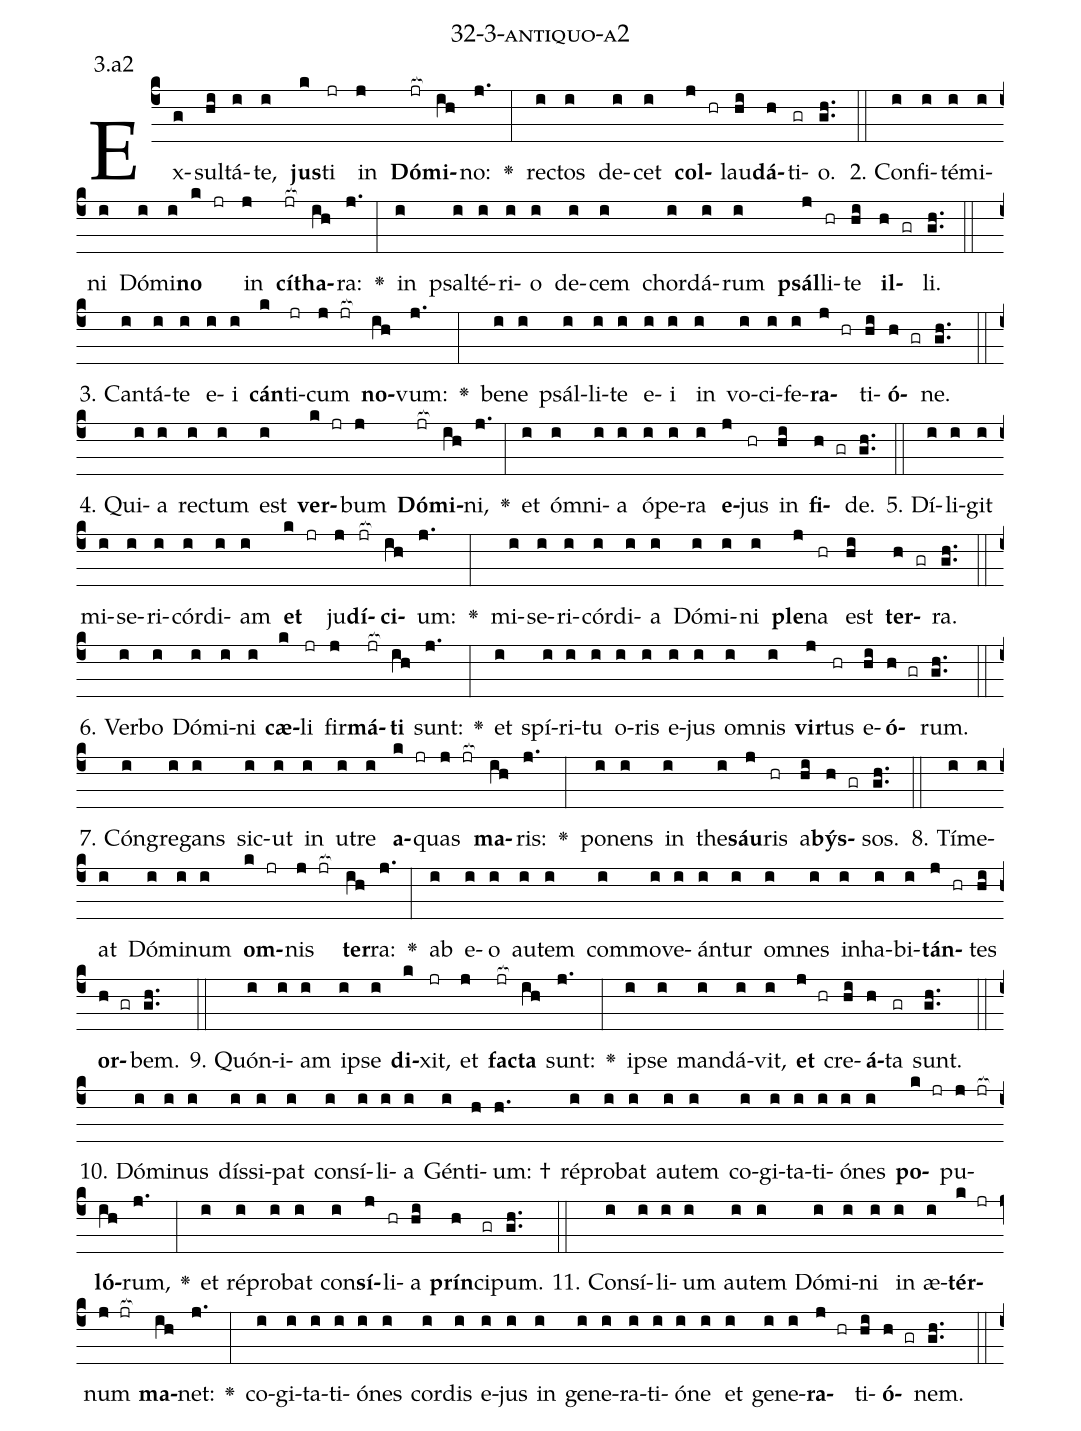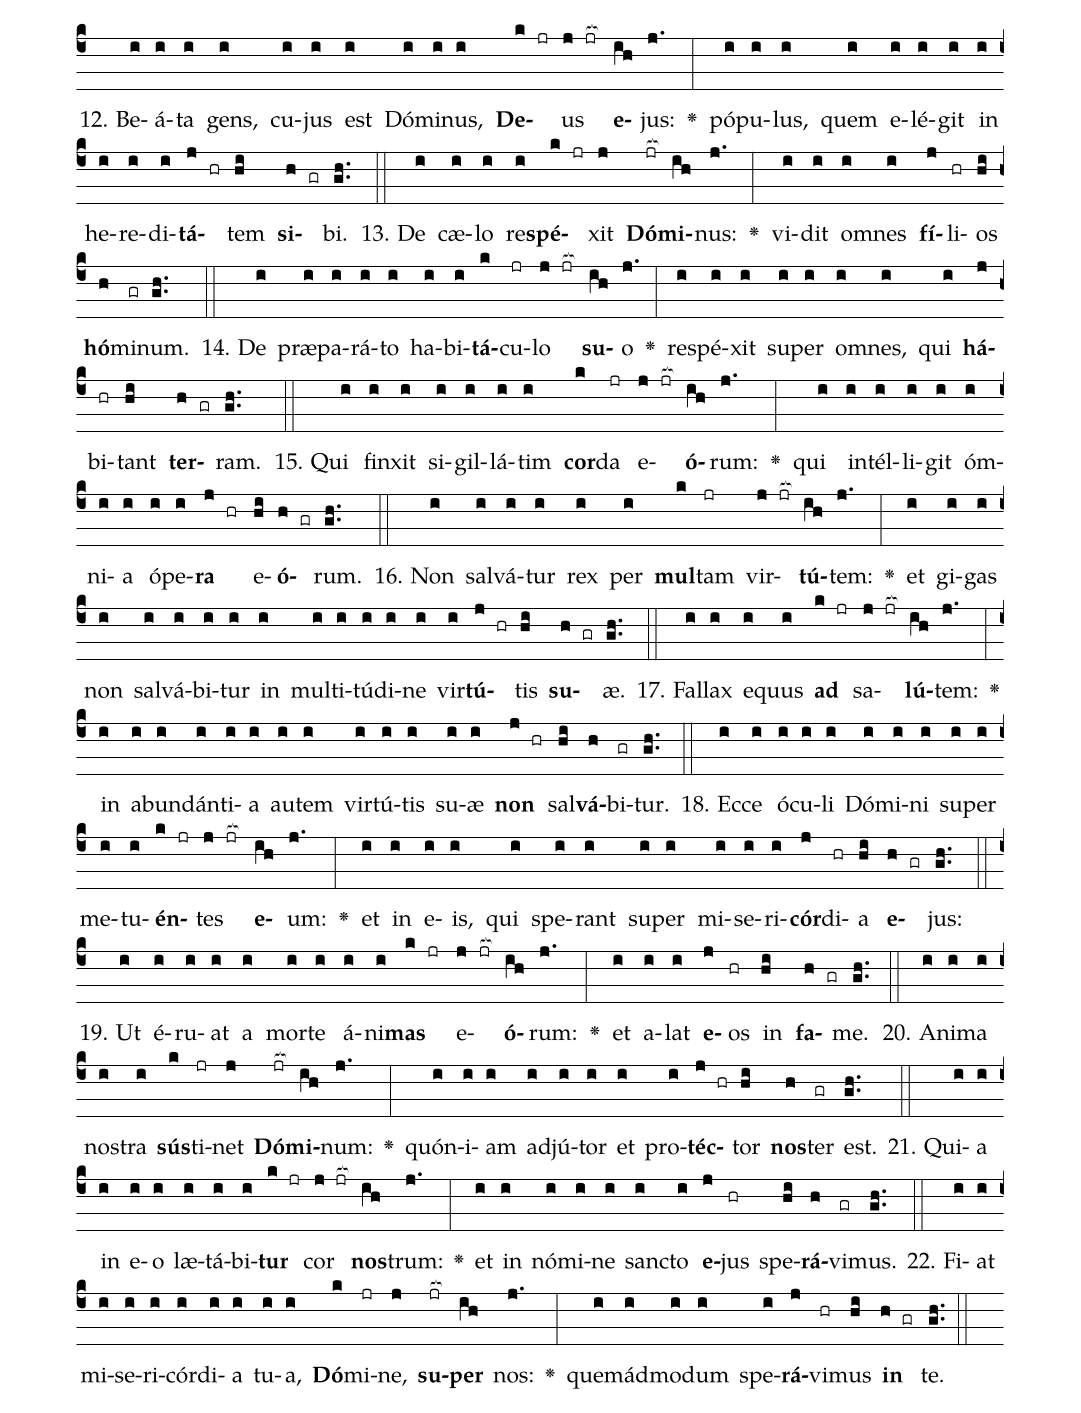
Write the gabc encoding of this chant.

name: 32-3-antiquo-a2;
annotation: 3.a2;
%%
(c4)Ex(g)sul(hi)tá(i)te,(i) <b>jus</b>(k)ti(jr) in(j) <b>Dó</b>(jr[ocb:1{])<b>mi</b>(ih[ocb:0}])no:(j.) <v>\greheightstar</v>(:) rec(i)tos(i) de(i)cet(i) <b>col</b>(j hr)lau(hi)<b>dá</b>(h)ti(gr)o.(gh..) (::)
2. Con(i)fi(i)té(i)mi(i)ni(i) Dó(i)mi(i)<b>no</b>(k jr) in(j) <b>cí</b>(jr[ocb:1{])<b>tha</b>(ih[ocb:0}])ra:(j.) <v>\greheightstar</v>(:) in(i) psal(i)té(i)ri(i)o(i) de(i)cem(i) chor(i)dá(i)rum(i) <b>psál</b>(j)li(hr)te(hi) <b>il</b>(h gr)li.(gh..) (::)
3. Can(i)tá(i)te(i) e(i)i(i) <b>cán</b>(k)ti(jr)cum(j jr[ocb:1{]) <b>no</b>(ih[ocb:0}])vum:(j.) <v>\greheightstar</v>(:) be(i)ne(i) psál(i)li(i)te(i) e(i)i(i) in(i) vo(i)ci(i)fe(i)<b>ra</b>(j hr)ti(hi)<b>ó</b>(h gr)ne.(gh..) (::)
4. Qui(i)a(i) rec(i)tum(i) est(i) <b>ver</b>(k jr)bum(j) <b>Dó</b>(jr[ocb:1{])<b>mi</b>(ih[ocb:0}])ni,(j.) <v>\greheightstar</v>(:) et(i) óm(i)ni(i)a(i) ó(i)pe(i)ra(i) <b>e</b>(j)jus(hr) in(hi) <b>fi</b>(h gr)de.(gh..) (::)
5. Dí(i)li(i)git(i) mi(i)se(i)ri(i)cór(i)di(i)am(i) <b>et</b>(k jr) ju(j)<b>dí</b>(jr[ocb:1{])<b>ci</b>(ih[ocb:0}])um:(j.) <v>\greheightstar</v>(:) mi(i)se(i)ri(i)cór(i)di(i)a(i) Dó(i)mi(i)ni(i) <b>ple</b>(j)na(hr) est(hi) <b>ter</b>(h gr)ra.(gh..) (::)
6. Ver(i)bo(i) Dó(i)mi(i)ni(i) <b>cæ</b>(k)li(jr) fir(j)<b>má</b>(jr[ocb:1{])<b>ti</b>(ih[ocb:0}]) sunt:(j.) <v>\greheightstar</v>(:) et(i) spí(i)ri(i)tu(i) o(i)ris(i) e(i)jus(i) om(i)nis(i) <b>vir</b>(j)tus(hr) e(hi)<b>ó</b>(h gr)rum.(gh..) (::)
7. Cón(i)gre(i)gans(i) sic(i)ut(i) in(i) u(i)tre(i) <b>a</b>(k jr)quas(j jr[ocb:1{]) <b>ma</b>(ih[ocb:0}])ris:(j.) <v>\greheightstar</v>(:) po(i)nens(i) in(i) the(i)<b>sáu</b>(j)ris(hr) a(hi)<b>býs</b>(h gr)sos.(gh..) (::)
8. Tí(i)me(i)at(i) Dó(i)mi(i)num(i) <b>om</b>(k jr)nis(j jr[ocb:1{]) <b>ter</b>(ih[ocb:0}])ra:(j.) <v>\greheightstar</v>(:) ab(i) e(i)o(i) au(i)tem(i) com(i)mo(i)ve(i)án(i)tur(i) om(i)nes(i) in(i)ha(i)bi(i)<b>tán</b>(j hr)tes(hi) <b>or</b>(h gr)bem.(gh..) (::)
9. Quón(i)i(i)am(i) ip(i)se(i) <b>di</b>(k)xit,(jr) et(j) <b>fac</b>(jr[ocb:1{])<b>ta</b>(ih[ocb:0}]) sunt:(j.) <v>\greheightstar</v>(:) ip(i)se(i) man(i)dá(i)vit,(i) <b>et</b>(j hr) cre(hi)<b>á</b>(h)ta(gr) sunt.(gh..) (::)
10. Dó(i)mi(i)nus(i) dís(i)si(i)pat(i) con(i)sí(i)li(i)a(i) Gén(i)ti(h)um: †(h.) ré(i)pro(i)bat(i) au(i)tem(i) co(i)gi(i)ta(i)ti(i)ó(i)nes(i) <b>po</b>(k jr)pu(j jr[ocb:1{])<b>ló</b>(ih[ocb:0}])rum,(j.) <v>\greheightstar</v>(:) et(i) ré(i)pro(i)bat(i) con(i)<b>sí</b>(j)li(hr)a(hi) <b>prín</b>(h)ci(gr)pum.(gh..) (::)
11. Con(i)sí(i)li(i)um(i) au(i)tem(i) Dó(i)mi(i)ni(i) in(i) æ(i)<b>tér</b>(k jr)num(j jr[ocb:1{]) <b>ma</b>(ih[ocb:0}])net:(j.) <v>\greheightstar</v>(:) co(i)gi(i)ta(i)ti(i)ó(i)nes(i) cor(i)dis(i) e(i)jus(i) in(i) ge(i)ne(i)ra(i)ti(i)ó(i)ne(i) et(i) ge(i)ne(i)<b>ra</b>(j hr)ti(hi)<b>ó</b>(h gr)nem.(gh..) (::)
12. Be(i)á(i)ta(i) gens,(i) cu(i)jus(i) est(i) Dó(i)mi(i)nus,(i) <b>De</b>(k jr)us(j jr[ocb:1{]) <b>e</b>(ih[ocb:0}])jus:(j.) <v>\greheightstar</v>(:) pó(i)pu(i)lus,(i) quem(i) e(i)lé(i)git(i) in(i) he(i)re(i)di(i)<b>tá</b>(j hr)tem(hi) <b>si</b>(h gr)bi.(gh..) (::)
13. De(i) cæ(i)lo(i) re(i)<b>spé</b>(k jr)xit(j) <b>Dó</b>(jr[ocb:1{])<b>mi</b>(ih[ocb:0}])nus:(j.) <v>\greheightstar</v>(:) vi(i)dit(i) om(i)nes(i) <b>fí</b>(j)li(hr)os(hi) <b>hó</b>(h)mi(gr)num.(gh..) (::)
14. De(i) præ(i)pa(i)rá(i)to(i) ha(i)bi(i)<b>tá</b>(k)cu(jr)lo(j jr[ocb:1{]) <b>su</b>(ih[ocb:0}])o(j.) <v>\greheightstar</v>(:) re(i)spé(i)xit(i) su(i)per(i) om(i)nes,(i) qui(i) <b>há</b>(j)bi(hr)tant(hi) <b>ter</b>(h gr)ram.(gh..) (::)
15. Qui(i) fin(i)xit(i) si(i)gil(i)lá(i)tim(i) <b>cor</b>(k)da(jr) e(j jr[ocb:1{])<b>ó</b>(ih[ocb:0}])rum:(j.) <v>\greheightstar</v>(:) qui(i) in(i)tél(i)li(i)git(i) óm(i)ni(i)a(i) ó(i)pe(i)<b>ra</b>(j hr) e(hi)<b>ó</b>(h gr)rum.(gh..) (::)
16. Non(i) sal(i)vá(i)tur(i) rex(i) per(i) <b>mul</b>(k)tam(jr) vir(j jr[ocb:1{])<b>tú</b>(ih[ocb:0}])tem:(j.) <v>\greheightstar</v>(:) et(i) gi(i)gas(i) non(i) sal(i)vá(i)bi(i)tur(i) in(i) mul(i)ti(i)tú(i)di(i)ne(i) vir(i)<b>tú</b>(j hr)tis(hi) <b>su</b>(h gr)æ.(gh..) (::)
17. Fal(i)lax(i) e(i)quus(i) <b>ad</b>(k jr) sa(j jr[ocb:1{])<b>lú</b>(ih[ocb:0}])tem:(j.) <v>\greheightstar</v>(:) in(i) ab(i)un(i)dán(i)ti(i)a(i) au(i)tem(i) vir(i)tú(i)tis(i) su(i)æ(i) <b>non</b>(j hr) sal(hi)<b>vá</b>(h)bi(gr)tur.(gh..) (::)
18. Ec(i)ce(i) ó(i)cu(i)li(i) Dó(i)mi(i)ni(i) su(i)per(i) me(i)tu(i)<b>én</b>(k jr)tes(j jr[ocb:1{]) <b>e</b>(ih[ocb:0}])um:(j.) <v>\greheightstar</v>(:) et(i) in(i) e(i)is,(i) qui(i) spe(i)rant(i) su(i)per(i) mi(i)se(i)ri(i)<b>cór</b>(j)di(hr)a(hi) <b>e</b>(h gr)jus:(gh..) (::)
19. Ut(i) é(i)ru(i)at(i) a(i) mor(i)te(i) á(i)ni(i)<b>mas</b>(k jr) e(j jr[ocb:1{])<b>ó</b>(ih[ocb:0}])rum:(j.) <v>\greheightstar</v>(:) et(i) a(i)lat(i) <b>e</b>(j)os(hr) in(hi) <b>fa</b>(h gr)me.(gh..) (::)
20. A(i)ni(i)ma(i) nos(i)tra(i) <b>sús</b>(k)ti(jr)net(j) <b>Dó</b>(jr[ocb:1{])<b>mi</b>(ih[ocb:0}])num:(j.) <v>\greheightstar</v>(:) quón(i)i(i)am(i) ad(i)jú(i)tor(i) et(i) pro(i)<b>téc</b>(j hr)tor(hi) <b>nos</b>(h)ter(gr) est.(gh..) (::)
21. Qui(i)a(i) in(i) e(i)o(i) læ(i)tá(i)bi(i)<b>tur</b>(k jr) cor(j jr[ocb:1{]) <b>nos</b>(ih[ocb:0}])trum:(j.) <v>\greheightstar</v>(:) et(i) in(i) nó(i)mi(i)ne(i) sanc(i)to(i) <b>e</b>(j)jus(hr) spe(hi)<b>rá</b>(h)vi(gr)mus.(gh..) (::)
22. Fi(i)at(i) mi(i)se(i)ri(i)cór(i)di(i)a(i) tu(i)a,(i) <b>Dó</b>(k)mi(jr)ne,(j) <b>su</b>(jr[ocb:1{])<b>per</b>(ih[ocb:0}]) nos:(j.) <v>\greheightstar</v>(:) quem(i)ád(i)mo(i)dum(i) spe(i)<b>rá</b>(j)vi(hr)mus(hi) <b>in</b>(h gr) te.(gh..) (::)
